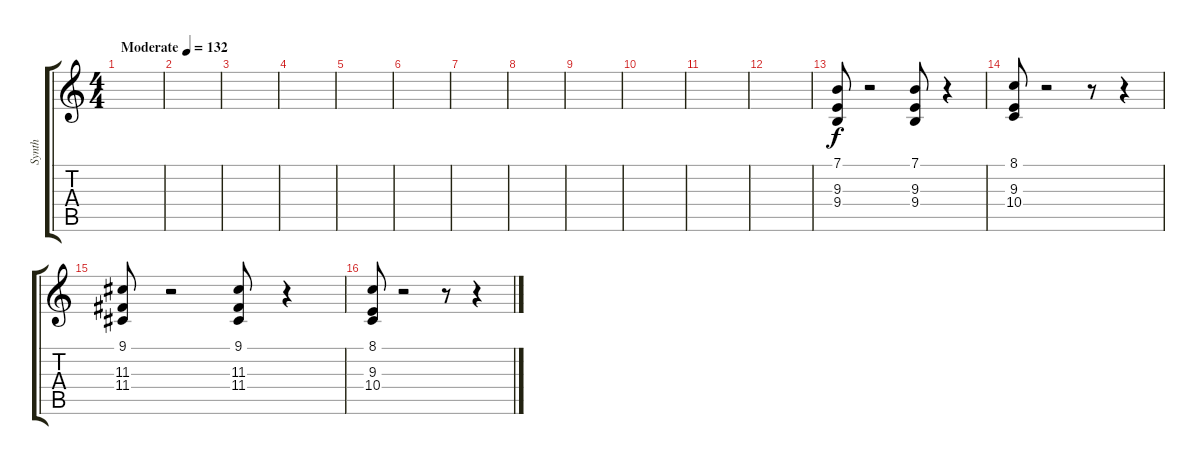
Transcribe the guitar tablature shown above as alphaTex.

\track ("Synth" "Synth") {instrument orchestrahit}
\staff {score tabs}
\tuning (E4 B3 G3 D3 A2 E2) {hide}
\ts (4 4)
\tempo (132 "Moderate")
\clef g2
\ks c
|
|
|
|
|
|
|
|
|
|
|
|
(7.1 9.3 9.4).8 r.2 (7.1 9.3 9.4).8 r.4 |
(8.1 9.3 10.4).8 r.2 r.8 r.4 |
(9.1 11.3 11.4).8 r.2 (9.1 11.3 11.4).8 r.4 |
(8.1 9.3 10.4).8 r.2 r.8 r.4
